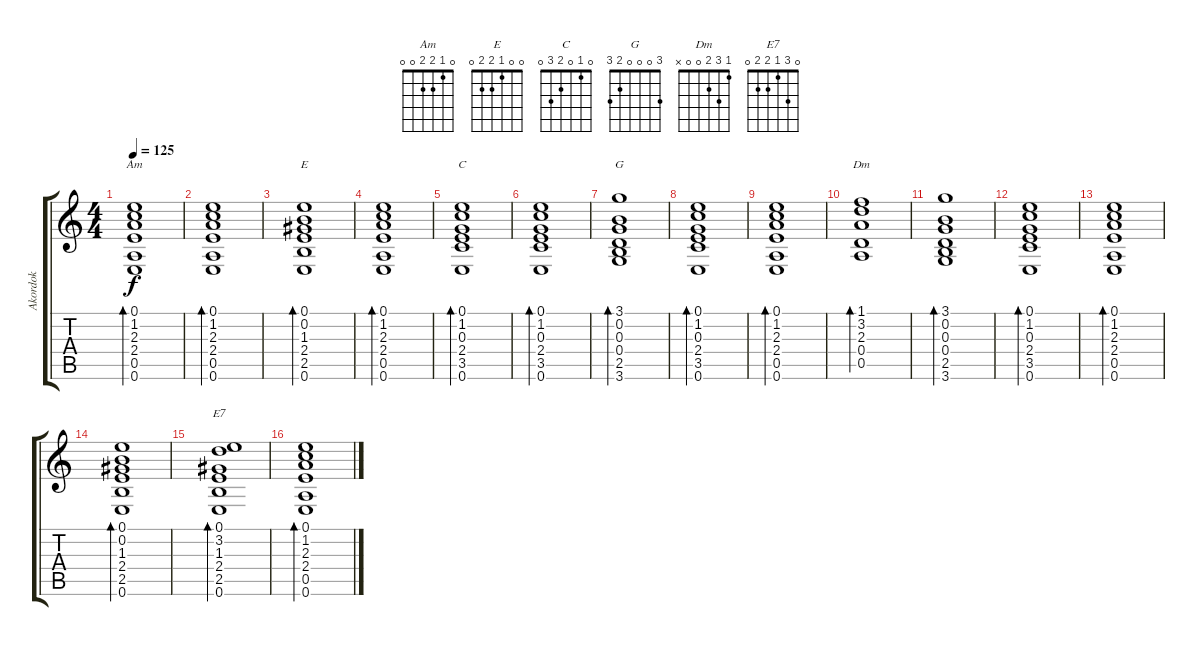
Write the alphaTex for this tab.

\track ("Akordok" "Akordok") {instrument acousticguitarnylon}
\staff {score tabs}
\tuning (E4 B3 G3 D3 A2 E2) {hide}
\chord ("Am" 0 1 2 2 0 0)
\chord ("E" 0 0 1 2 2 0)
\chord ("C" 0 1 0 2 3 0)
\chord ("G" 3 0 0 0 2 3)
\chord ("Dm" 1 3 2 0 0 x)
\chord ("E7" 0 3 1 2 2 0)
\ts (4 4)
\tempo 125
\clef g2
\ks c
(0.1 1.2 2.3 2.4 0.5 0.6).1{bd 240 ch "Am" dy f instrument acousticguitarnylon} |
(0.1 1.2 2.3 2.4 0.5 0.6).1{bd 240} |
(0.1 0.2 1.3 2.4 2.5 0.6).1{bd 240 ch "E"} |
(0.1 1.2 2.3 2.4 0.5 0.6).1{bd 240} |
(0.1 1.2 0.3 2.4 3.5 0.6).1{bd 240 ch "C"} |
(0.1 1.2 0.3 2.4 3.5 0.6).1{bd 240} |
(3.1 0.2 0.3 0.4 2.5 3.6).1{bd 240 ch "G"} |
(0.1 1.2 0.3 2.4 3.5 0.6).1{bd 240} |
(0.1 1.2 2.3 2.4 0.5 0.6).1{bd 240} |
(1.1 3.2 2.3 0.4 0.5).1{bd 240 ch "Dm"} |
(3.1 0.2 0.3 0.4 2.5 3.6).1{bd 240} |
(0.1 1.2 0.3 2.4 3.5 0.6).1{bd 240} |
(0.1 1.2 2.3 2.4 0.5 0.6).1{bd 240} |
(0.1 0.2 1.3 2.4 2.5 0.6).1{bd 240} |
(0.1 3.2 1.3 2.4 2.5 0.6).1{bd 240 ch "E7"} |
(0.1 1.2 2.3 2.4 0.5 0.6).1{bd 240}
